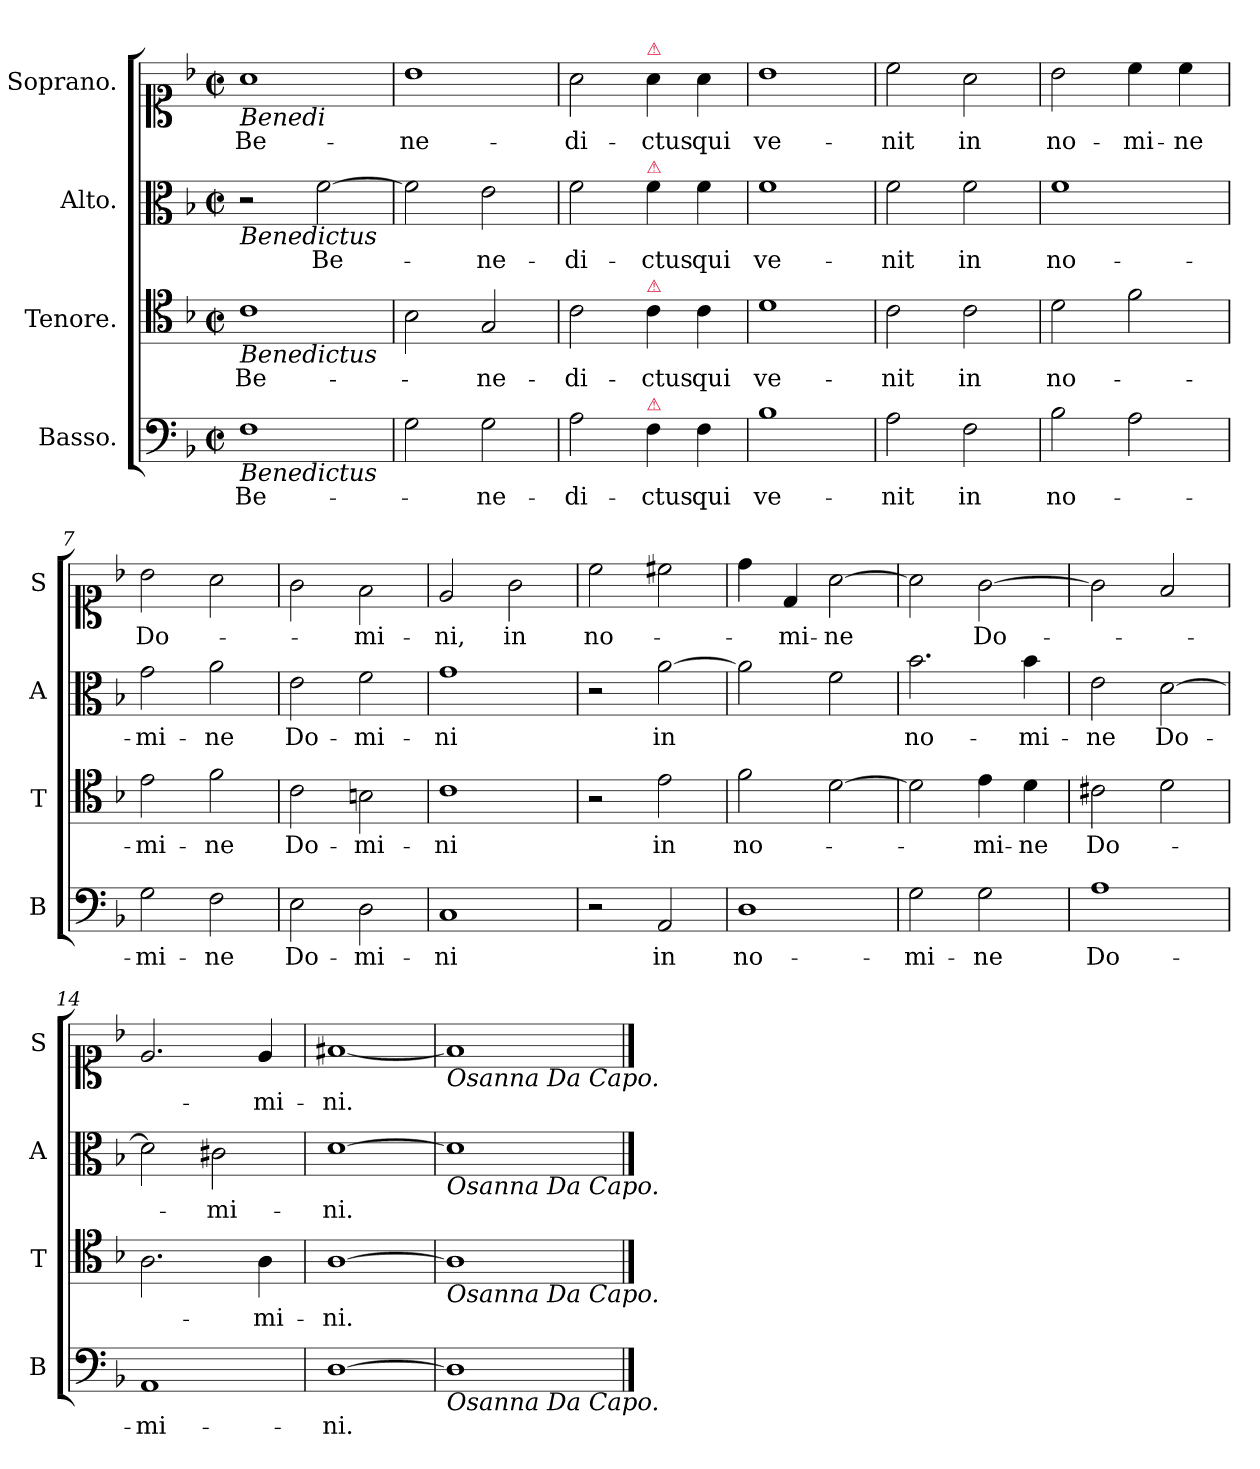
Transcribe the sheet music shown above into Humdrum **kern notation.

**kern	**text	**kern	**text	**kern	**text	**kern	**text
*part4	*part4	*part3	*part3	*part2	*part2	*part1	*part1
*staff4	*staff4	*staff3	*staff3	*staff2	*staff2	*staff1	*staff1
*I"Basso.	*	*I"Tenore.	*	*I"Alto.	*	*I"Soprano.	*
*I'B	*	*I'T	*	*I'A	*	*I'S	*
*clefF4	*	*clefC4	*	*clefC3	*	*clefC1	*
*k[b-]	*	*k[b-]	*	*k[b-]	*	*k[b-]	*
*F:	*	*F:	*	*F:	*	*F:	*
*M2/2	*	*M2/2	*	*M2/2	*	*M2/2	*
*met(c|)	*	*met(c|)	*	*met(c|)	*	*met(c|)	*
=1	=1	=1	=1	=1	=1	=1	=1
!	!	!	!	!	!	!LO:TX:b:i:t=Benedi	!
!	!	!	!	!LO:TX:b:i:t=Benedictus	!	!	!
!	!	!LO:TX:b:i:t=Benedictus	!	!	!	!	!
!LO:TX:b:i:t=Benedictus	!	!	!	!	!	!	!
1F	Be-	1c	Be-	2r	.	1a	Be-
.	.	.	.	[2f\	Be-	.	.
=2	=2	=2	=2	=2	=2	=2	=2
2G\	.	2B-\	.	2f\]	.	1b-	-ne-
2G\	-ne-	2G/	-ne-	2e\	-ne-	.	.
=3	=3	=3	=3	=3	=3	=3	=3
2A\	-di-	2c\	-di-	2f\	-di-	2a\	-di-
!	!	!	!	!	!	!LO:TX:a:color=crimson:t=⚠	!
!	!	!	!	!LO:TX:a:color=crimson:t=⚠	!	!	!
!	!	!LO:TX:a:color=crimson:t=⚠	!	!	!	!	!
!LO:TX:a:color=crimson:t=⚠	!	!	!	!	!	!	!
4F\	-ctus	4c\	-ctus	4f\	-ctus	4a\	-ctus
4F\	qui	4c\	qui	4f\	qui	4a\	qui
=4	=4	=4	=4	=4	=4	=4	=4
1B-	ve-	1d	ve-	1f	ve-	1b-	ve-
=5	=5	=5	=5	=5	=5	=5	=5
2A\	-nit	2c\	-nit	2f\	-nit	2cc\	-nit
2F\	in	2c\	in	2f\	in	2a\	in
=6	=6	=6	=6	=6	=6	=6	=6
2B-\	no-	2d\	no-	1f	no-	2b-\	no-
2A\	.	2f\	.	.	.	4cc\	-mi-
.	.	.	.	.	.	4cc\	-ne
=7	=7	=7	=7	=7	=7	=7	=7
2G\	-mi-	2e\	-mi-	2g\	-mi-	2b-\	Do-
2F\	-ne	2f\	-ne	2a\	-ne	2a\	.
=8	=8	=8	=8	=8	=8	=8	=8
2E\	Do-	2c\	Do-	2e\	Do-	2g\	.
2D\	-mi-	2Bn\	-mi-	2f\	-mi-	2f\	-mi-
=9	=9	=9	=9	=9	=9	=9	=9
1C	-ni	1c	-ni	1g	-ni	2e/	-ni,
.	.	.	.	.	.	2g\	in
=10	=10	=10	=10	=10	=10	=10	=10
2r	.	2r	.	2r	.	2cc\	no-
2AA/	in	2e\	in	[2a\	in	2cc#X\	.
=11	=11	=11	=11	=11	=11	=11	=11
1D	no-	2f\	no-	2a\]	.	4dd\	.
.	.	.	.	.	.	4d/	-mi-
.	.	[2d\	.	2f\	.	[2a\	-ne
=12	=12	=12	=12	=12	=12	=12	=12
2G\	-mi-	2d\]	.	2.b-\	no-	2a\]	.
2G\	-ne	4e\	-mi-	.	.	[2g\	Do-
.	.	4d\	-ne	4b-\	-mi-	.	.
=13	=13	=13	=13	=13	=13	=13	=13
1A	Do-	2c#X\	Do-	2e\	-ne	2g\]	.
.	.	2d\	.	[2d\	Do-	2f/	.
=14	=14	=14	=14	=14	=14	=14	=14
1AA	-mi-	2.A\	.	2d\]	.	2.e/	.
.	.	.	.	2c#X\	-mi-	.	.
.	.	4A\	mi-	.	.	4e/	-mi-
=15	=15	=15	=15	=15	=15	=15	=15
[1D	-ni.	[1A	-ni.	[1d	-ni.	[1f#X	-ni.
=16	=16	=16	=16	=16	=16	=16	=16
!	!	!	!	!	!	!LO:TX:b:i:t=Osanna Da Capo.	!
!	!	!	!	!LO:TX:b:i:t=Osanna Da Capo.	!	!	!
!	!	!LO:TX:b:i:t=Osanna Da Capo.	!	!	!	!	!
!LO:TX:b:i:t=Osanna Da Capo.	!	!	!	!	!	!	!
1D]	.	1A]	.	1d]	.	1f#]	.
==	==	==	==	==	==	==	==
*-	*-	*-	*-	*-	*-	*-	*-
